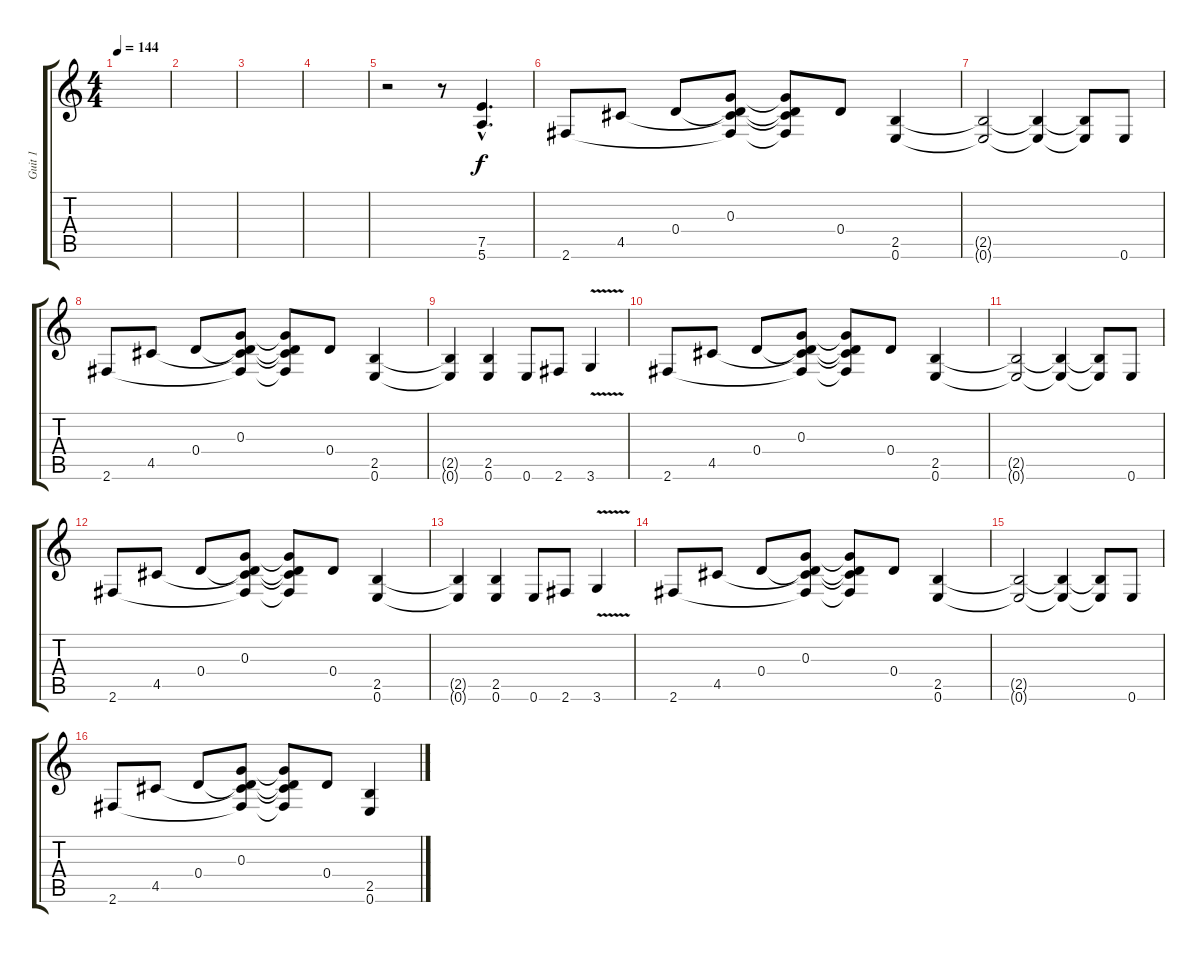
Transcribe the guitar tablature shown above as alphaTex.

\track ("Guit 1" "Guit 1") {instrument overdrivenguitar}
\staff {score tabs}
\tuning (E4 B3 G3 D3 A2 E2) {hide}
\ts (4 4)
\tempo 144
\clef g2
\ks c
|
|
|
|
r.2 r.8 (7.5{hac} 5.6{hac}).4{d} |
2.6.8 4.5.8 0.4.8 (0.3 0.4{t} 4.5{t} 2.6{t}).8 (0.3{t} 0.4{t} 4.5{t} 2.6{t}).8 0.4.8 (2.5 0.6).4 |
(2.5{t} 0.6{t}).2 (2.5{t} 0.6{t}).4 (2.5{t} 0.6{t}).8 0.6.8 |
2.6.8 4.5.8 0.4.8 (0.3 0.4{t} 4.5{t} 2.6{t}).8 (0.3{t} 0.4{t} 4.5{t} 2.6{t}).8 0.4.8 (2.5 0.6).4 |
(2.5{t} 0.6{t}).4 (2.5 0.6).4 0.6.8 2.6.8 3.6{v}.4 |
2.6.8 4.5.8 0.4.8 (0.3 0.4{t} 4.5{t} 2.6{t}).8 (0.3{t} 0.4{t} 4.5{t} 2.6{t}).8 0.4.8 (2.5 0.6).4 |
(2.5{t} 0.6{t}).2 (2.5{t} 0.6{t}).4 (2.5{t} 0.6{t}).8 0.6.8 |
2.6.8 4.5.8 0.4.8 (0.3 0.4{t} 4.5{t} 2.6{t}).8 (0.3{t} 0.4{t} 4.5{t} 2.6{t}).8 0.4.8 (2.5 0.6).4 |
(2.5{t} 0.6{t}).4 (2.5 0.6).4 0.6.8 2.6.8 3.6{v}.4 |
2.6.8 4.5.8 0.4.8 (0.3 0.4{t} 4.5{t} 2.6{t}).8 (0.3{t} 0.4{t} 4.5{t} 2.6{t}).8 0.4.8 (2.5 0.6).4 |
(2.5{t} 0.6{t}).2 (2.5{t} 0.6{t}).4 (2.5{t} 0.6{t}).8 0.6.8 |
2.6.8 4.5.8 0.4.8 (0.3 0.4{t} 4.5{t} 2.6{t}).8 (0.3{t} 0.4{t} 4.5{t} 2.6{t}).8 0.4.8 (2.5 0.6).4
